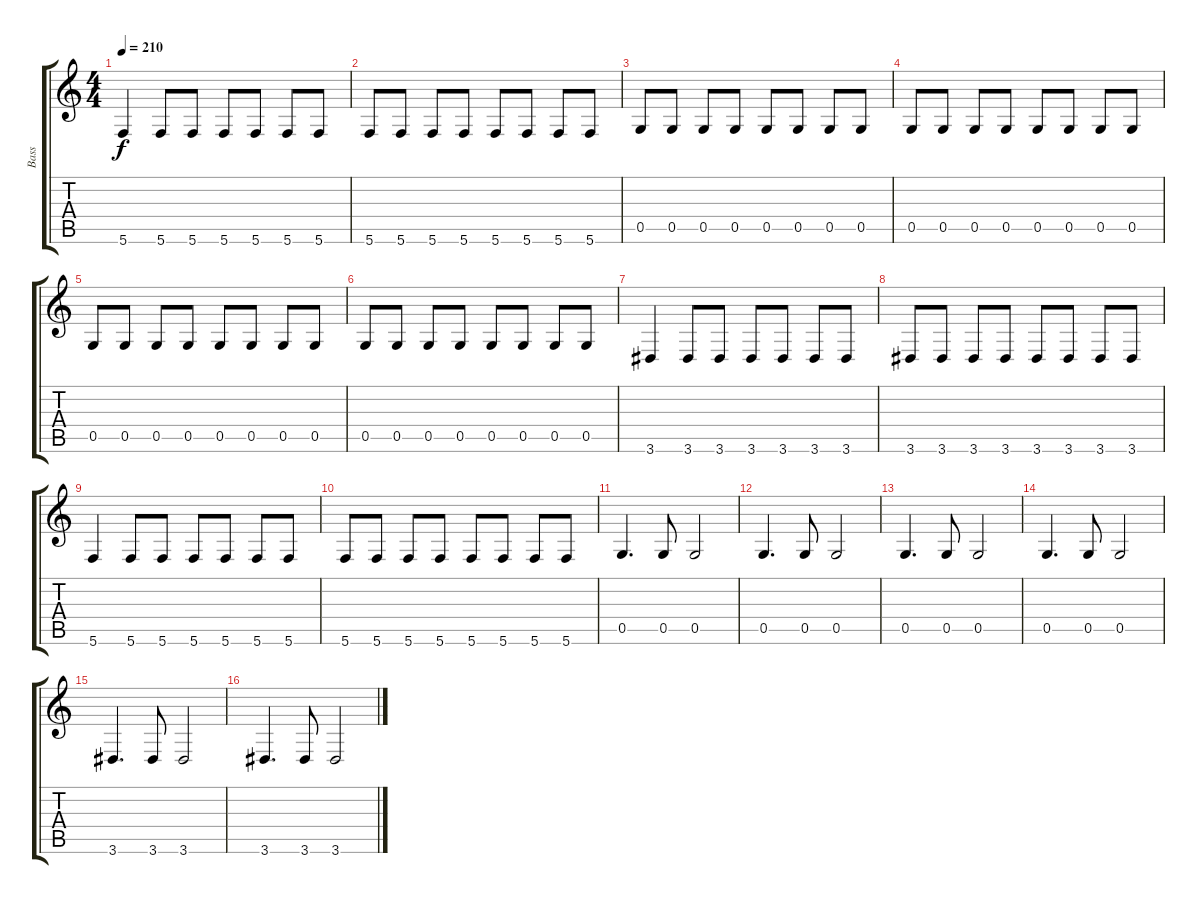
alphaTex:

\track ("Bass" "Bass") {instrument electricbassfinger}
\staff {score tabs}
\tuning (D4 A3 F3 C3 G2 C2) {hide}
\ts (4 4)
\tempo 210
\clef g2
\ks c
5.6.4{dy f} 5.6.8 5.6.8 5.6.8 5.6.8 5.6.8 5.6.8 |
5.6.8 5.6.8 5.6.8 5.6.8 5.6.8 5.6.8 5.6.8 5.6.8 |
0.5.8 0.5.8 0.5.8 0.5.8 0.5.8 0.5.8 0.5.8 0.5.8 |
0.5.8 0.5.8 0.5.8 0.5.8 0.5.8 0.5.8 0.5.8 0.5.8 |
0.5.8 0.5.8 0.5.8 0.5.8 0.5.8 0.5.8 0.5.8 0.5.8 |
0.5.8 0.5.8 0.5.8 0.5.8 0.5.8 0.5.8 0.5.8 0.5.8 |
3.6.4 3.6.8 3.6.8 3.6.8 3.6.8 3.6.8 3.6.8 |
3.6.8 3.6.8 3.6.8 3.6.8 3.6.8 3.6.8 3.6.8 3.6.8 |
5.6.4 5.6.8 5.6.8 5.6.8 5.6.8 5.6.8 5.6.8 |
5.6.8 5.6.8 5.6.8 5.6.8 5.6.8 5.6.8 5.6.8 5.6.8 |
0.5.4{d} 0.5.8 0.5.2 |
0.5.4{d} 0.5.8 0.5.2 |
0.5.4{d} 0.5.8 0.5.2 |
0.5.4{d} 0.5.8 0.5.2 |
3.6.4{d} 3.6.8 3.6.2 |
3.6.4{d} 3.6.8 3.6.2
